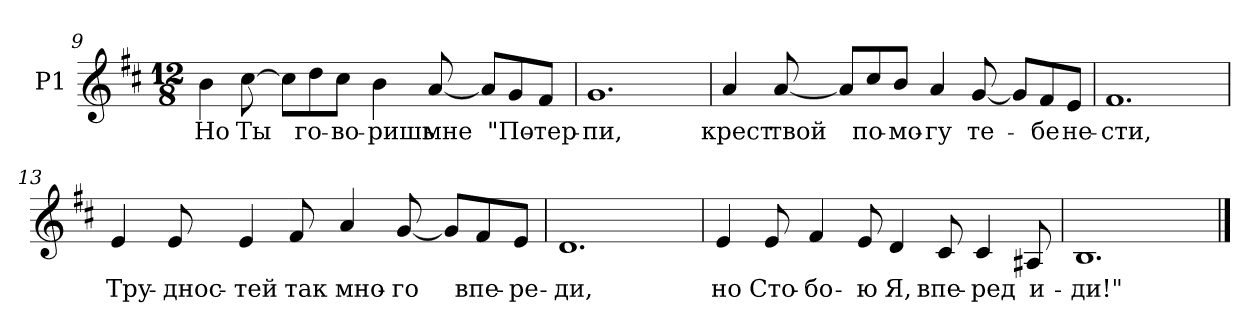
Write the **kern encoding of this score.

**kern	**text
*part1	*part1
*staff1	*staff1
*I"P1	*
!!LO:LB:g=z
*clefG2	*
*k[f#c#]	*
*D:	*
*M12/8	*
=9	=9
!	!LO:LY:b:color=#000000
4bi\	Но
!	!LO:LY:b:color=#000000
[>8cc#i\	Ты
8cc#i\L]	.
!	!LO:LY:b:color=#000000
8ddi\	го-
!	!LO:LY:b:color=#000000
8cc#i\J	-во-
!	!LO:LY:b:color=#000000
4bi\	-ришь
!	!LO:LY:b:color=#000000
[<8ai/	мне
8ai/L]	.
!	!LO:LY:b:color=#000000
8gi/	"По-
!	!LO:LY:b:color=#000000
8f#i/J	-тер-
=10	=10
!	!LO:LY:b:color=#000000
1.gi	-пи,
=11	=11
!	!LO:LY:b:color=#000000
4ai/	крест
!	!LO:LY:b:color=#000000
[<8ai/	твой
8ai/L]	.
!	!LO:LY:b:color=#000000
8cc#i/	по-
!	!LO:LY:b:color=#000000
8bi/J	-мо-
!	!LO:LY:b:color=#000000
4ai/	-гу
!	!LO:LY:b:color=#000000
[<8gi/	те-
8gi/L]	.
!	!LO:LY:b:color=#000000
8f#i/	-бе
!	!LO:LY:b:color=#000000
8ei/J	не-
=12	=12
!	!LO:LY:b:color=#000000
1.f#i	-сти,
!!LO:LB:g=z
=13	=13
!	!LO:LY:b:color=#000000
4ei/	Тру-
!	!LO:LY:b:color=#000000
8ei/	-днос-
!	!LO:LY:b:color=#000000
4ei/	-тей
!	!LO:LY:b:color=#000000
8f#i/	так
!	!LO:LY:b:color=#000000
4ai/	мно-
!	!LO:LY:b:color=#000000
[<8gi/	-го
8gi/L]	.
!	!LO:LY:b:color=#000000
8f#i/	впе-
!	!LO:LY:b:color=#000000
8ei/J	-ре-
=14	=14
!	!LO:LY:b:color=#000000
1.di	-ди,
=15	=15
!	!LO:LY:b:color=#000000
4ei/	но
!	!LO:LY:b:color=#000000
8ei/	Сто-
!	!LO:LY:b:color=#000000
4f#i/	-бо-
!	!LO:LY:b:color=#000000
8ei/	-ю
!	!LO:LY:b:color=#000000
4di/	Я,
!	!LO:LY:b:color=#000000
8c#i/	впе-
!	!LO:LY:b:color=#000000
4c#i/	-ред
!	!LO:LY:b:color=#000000
8A#Xi/	и-
=16	=16
!	!LO:LY:b:color=#000000
1.Bi	-ди!"
==	==
*-	*-
